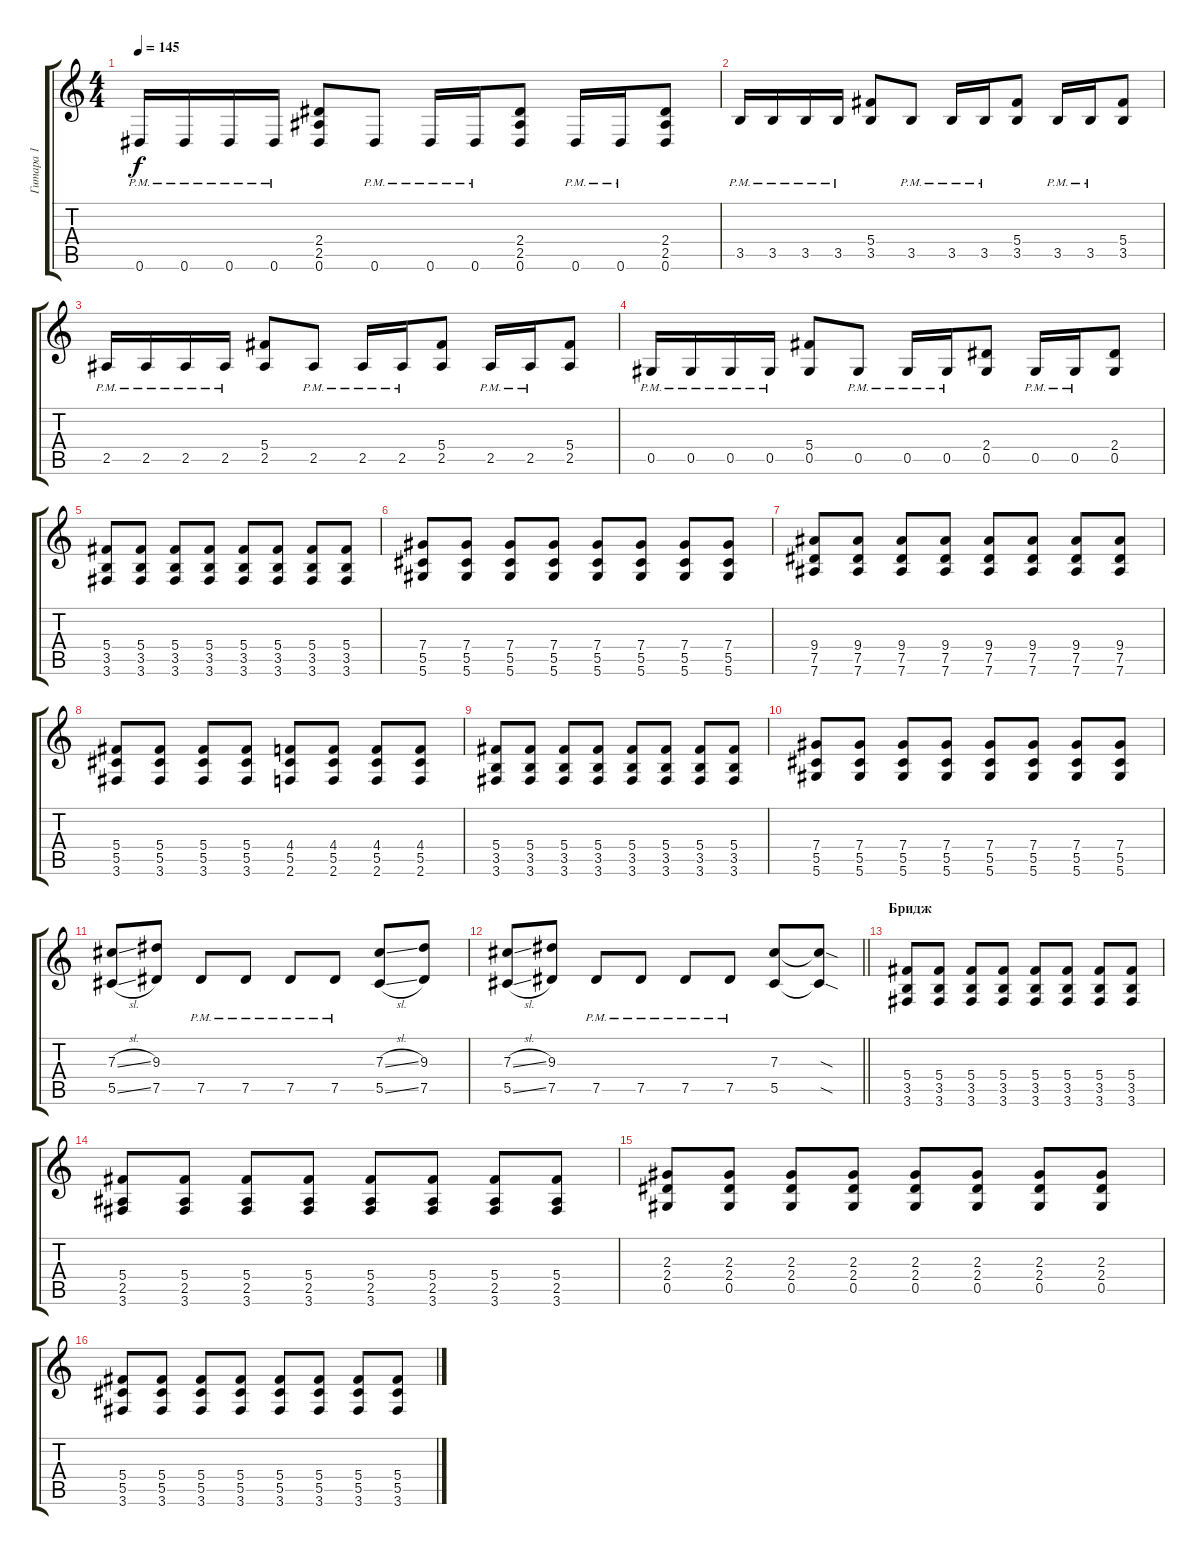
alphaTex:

\track ("Гитара 1" "Гитара 1") {instrument distortionguitar}
\staff {score tabs}
\tuning (Eb4 Bb3 Gb3 Db3 Ab2 Eb2) {hide}
\ts (4 4)
\tempo 145
\clef g2
\ks c
0.6{pm}.16{dy f} 0.6{pm}.16 0.6{pm}.16 0.6{pm}.16 (2.4 2.5 0.6).8 0.6{pm}.8 0.6{pm}.16 0.6{pm}.16 (2.4 2.5 0.6).8 0.6{pm}.16 0.6{pm}.16 (2.4 2.5 0.6).8 |
3.5{pm}.16 3.5{pm}.16 3.5{pm}.16 3.5{pm}.16 (5.4 3.5).8 3.5{pm}.8 3.5{pm}.16 3.5{pm}.16 (5.4 3.5).8 3.5{pm}.16 3.5{pm}.16 (5.4 3.5).8 |
2.5{pm}.16 2.5{pm}.16 2.5{pm}.16 2.5{pm}.16 (5.4 2.5).8 2.5{pm}.8 2.5{pm}.16 2.5{pm}.16 (5.4 2.5).8 2.5{pm}.16 2.5{pm}.16 (5.4 2.5).8 |
0.5{pm}.16 0.5{pm}.16 0.5{pm}.16 0.5{pm}.16 (5.4 0.5).8 0.5{pm}.8 0.5{pm}.16 0.5{pm}.16 (2.4 0.5).8 0.5{pm}.16 0.5{pm}.16 (2.4 0.5).8 |
(5.4 3.5 3.6).8 (5.4 3.5 3.6).8 (5.4 3.5 3.6).8 (5.4 3.5 3.6).8 (5.4 3.5 3.6).8 (5.4 3.5 3.6).8 (5.4 3.5 3.6).8 (5.4 3.5 3.6).8 |
(7.4 5.5 5.6).8 (7.4 5.5 5.6).8 (7.4 5.5 5.6).8 (7.4 5.5 5.6).8 (7.4 5.5 5.6).8 (7.4 5.5 5.6).8 (7.4 5.5 5.6).8 (7.4 5.5 5.6).8 |
(9.4 7.5 7.6).8 (9.4 7.5 7.6).8 (9.4 7.5 7.6).8 (9.4 7.5 7.6).8 (9.4 7.5 7.6).8 (9.4 7.5 7.6).8 (9.4 7.5 7.6).8 (9.4 7.5 7.6).8 |
(5.4 5.5 3.6).8 (5.4 5.5 3.6).8 (5.4 5.5 3.6).8 (5.4 5.5 3.6).8 (4.4 5.5 2.6).8 (4.4 5.5 2.6).8 (4.4 5.5 2.6).8 (4.4 5.5 2.6).8 |
(5.4 3.5 3.6).8 (5.4 3.5 3.6).8 (5.4 3.5 3.6).8 (5.4 3.5 3.6).8 (5.4 3.5 3.6).8 (5.4 3.5 3.6).8 (5.4 3.5 3.6).8 (5.4 3.5 3.6).8 |
(7.4 5.5 5.6).8 (7.4 5.5 5.6).8 (7.4 5.5 5.6).8 (7.4 5.5 5.6).8 (7.4 5.5 5.6).8 (7.4 5.5 5.6).8 (7.4 5.5 5.6).8 (7.4 5.5 5.6).8 |
(7.3{sl} 5.5{sl}).8 (9.3 7.5).8 7.5{pm}.8 7.5{pm}.8 7.5{pm}.8 7.5{pm}.8 (7.3{sl} 5.5{sl}).8 (9.3 7.5).8 |
\barLineRight lightlight
(7.3{sl} 5.5{sl}).8 (9.3 7.5).8 7.5{pm}.8 7.5{pm}.8 7.5{pm}.8 7.5{pm}.8 (7.3 5.5).8 (7.3{sod t} 5.5{sod t}).8 |
\section ("" "Бридж")
(5.4 3.5 3.6).8 (5.4 3.5 3.6).8 (5.4 3.5 3.6).8 (5.4 3.5 3.6).8 (5.4 3.5 3.6).8 (5.4 3.5 3.6).8 (5.4 3.5 3.6).8 (5.4 3.5 3.6).8 |
(5.4 2.5 3.6).8 (5.4 2.5 3.6).8 (5.4 2.5 3.6).8 (5.4 2.5 3.6).8 (5.4 2.5 3.6).8 (5.4 2.5 3.6).8 (5.4 2.5 3.6).8 (5.4 2.5 3.6).8 |
(2.3 2.4 0.5).8 (2.3 2.4 0.5).8 (2.3 2.4 0.5).8 (2.3 2.4 0.5).8 (2.3 2.4 0.5).8 (2.3 2.4 0.5).8 (2.3 2.4 0.5).8 (2.3 2.4 0.5).8 |
(5.4 5.5 3.6).8 (5.4 5.5 3.6).8 (5.4 5.5 3.6).8 (5.4 5.5 3.6).8 (5.4 5.5 3.6).8 (5.4 5.5 3.6).8 (5.4 5.5 3.6).8 (5.4 5.5 3.6).8
